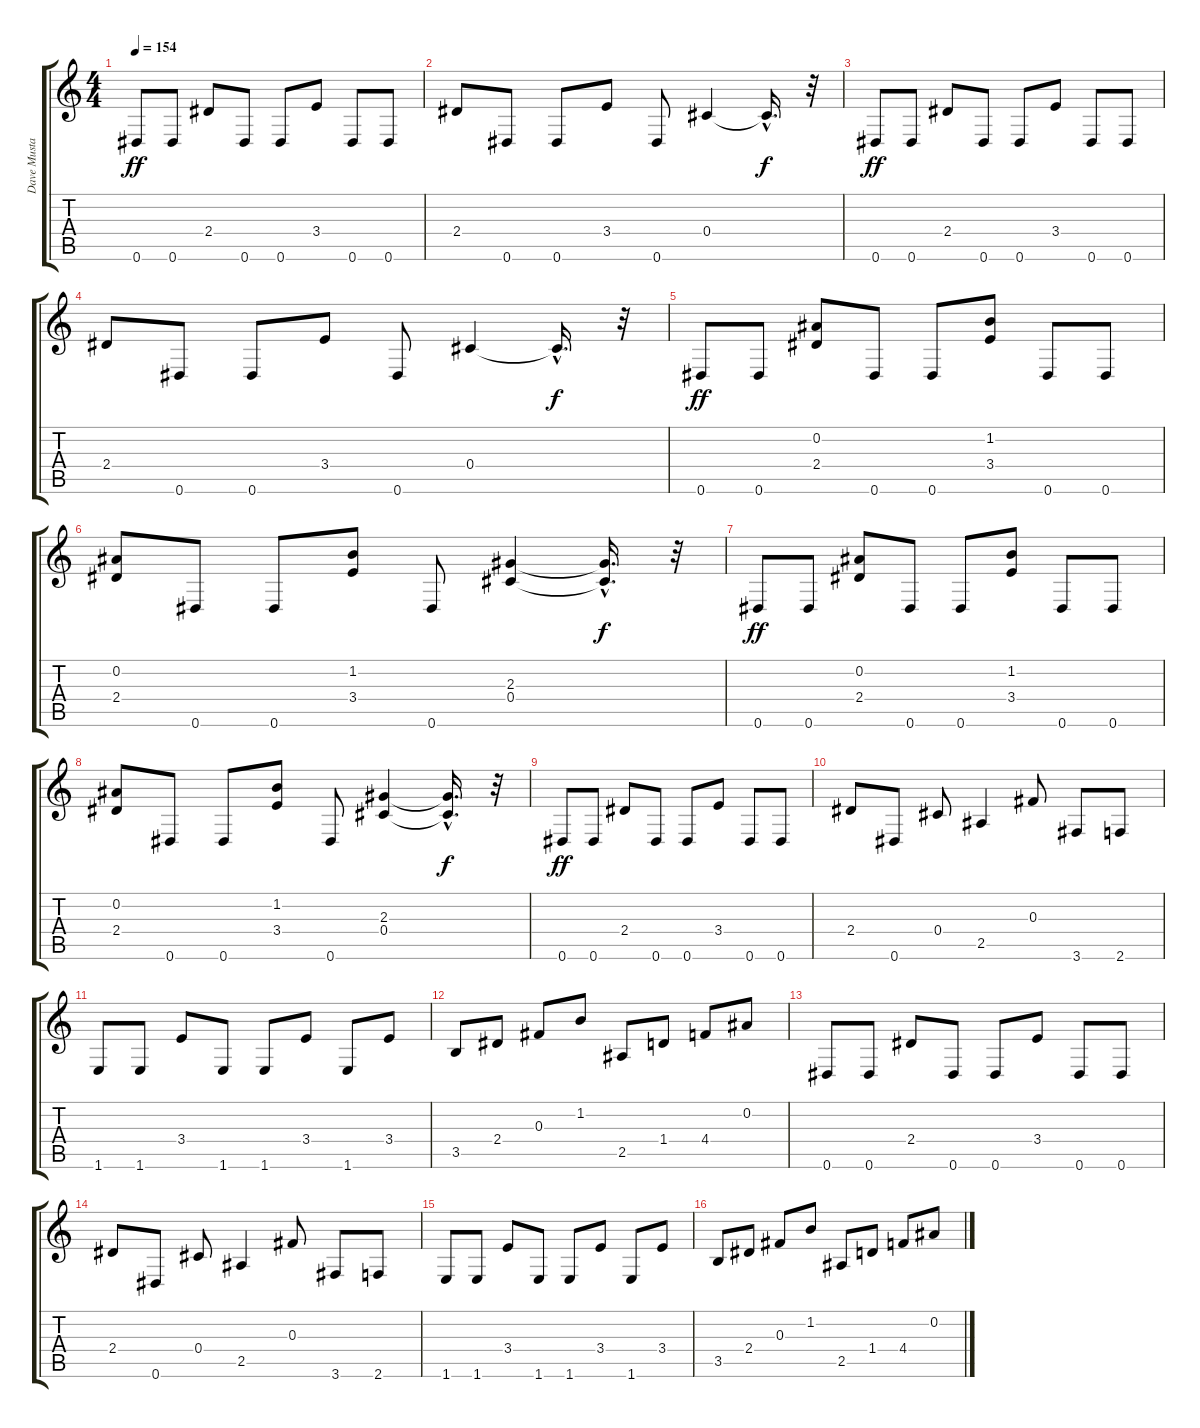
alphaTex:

\track ("Dave Mustaine" "Dave Musta") {instrument distortionguitar}
\staff {score tabs}
\tuning (Eb4 Bb3 Gb3 Db3 Ab2 Eb2) {hide}
\ts (4 4)
\tempo 154
\clef g2
\ks c
0.6.8{dy ff instrument distortionguitar} 0.6.8 2.4.8 0.6.8 0.6.8 3.4.8 0.6.8 0.6.8 |
2.4.8 0.6.8 0.6.8 3.4.8 0.6.8 0.4.4 0.4{hac t}.16{d dy f} r.32 |
0.6.8{dy ff} 0.6.8 2.4.8 0.6.8 0.6.8 3.4.8 0.6.8 0.6.8 |
2.4.8 0.6.8 0.6.8 3.4.8 0.6.8 0.4.4 0.4{hac t}.16{d dy f} r.32 |
0.6.8{dy ff} 0.6.8 (0.2 2.4).8 0.6.8 0.6.8 (1.2 3.4).8 0.6.8 0.6.8 |
(0.2 2.4).8 0.6.8 0.6.8 (1.2 3.4).8 0.6.8 (2.3 0.4).4 (2.3{hac t} 0.4{hac t}).16{d dy f} r.32 |
0.6.8{dy ff} 0.6.8 (0.2 2.4).8 0.6.8 0.6.8 (1.2 3.4).8 0.6.8 0.6.8 |
(0.2 2.4).8 0.6.8 0.6.8 (1.2 3.4).8 0.6.8 (2.3 0.4).4 (2.3{hac t} 0.4{hac t}).16{d dy f} r.32 |
0.6.8{dy ff} 0.6.8 2.4.8 0.6.8 0.6.8 3.4.8 0.6.8 0.6.8 |
2.4.8 0.6.8 0.4.8 2.5.4 0.3.8 3.6.8 2.6.8 |
1.6.8 1.6.8 3.4.8 1.6.8 1.6.8 3.4.8 1.6.8 3.4.8 |
3.5.8 2.4.8 0.3.8 1.2.8 2.5.8 1.4.8 4.4.8 0.2.8 |
0.6.8 0.6.8 2.4.8 0.6.8 0.6.8 3.4.8 0.6.8 0.6.8 |
2.4.8 0.6.8 0.4.8 2.5.4 0.3.8 3.6.8 2.6.8 |
1.6.8 1.6.8 3.4.8 1.6.8 1.6.8 3.4.8 1.6.8 3.4.8 |
3.5.8 2.4.8 0.3.8 1.2.8 2.5.8 1.4.8 4.4.8 0.2.8
